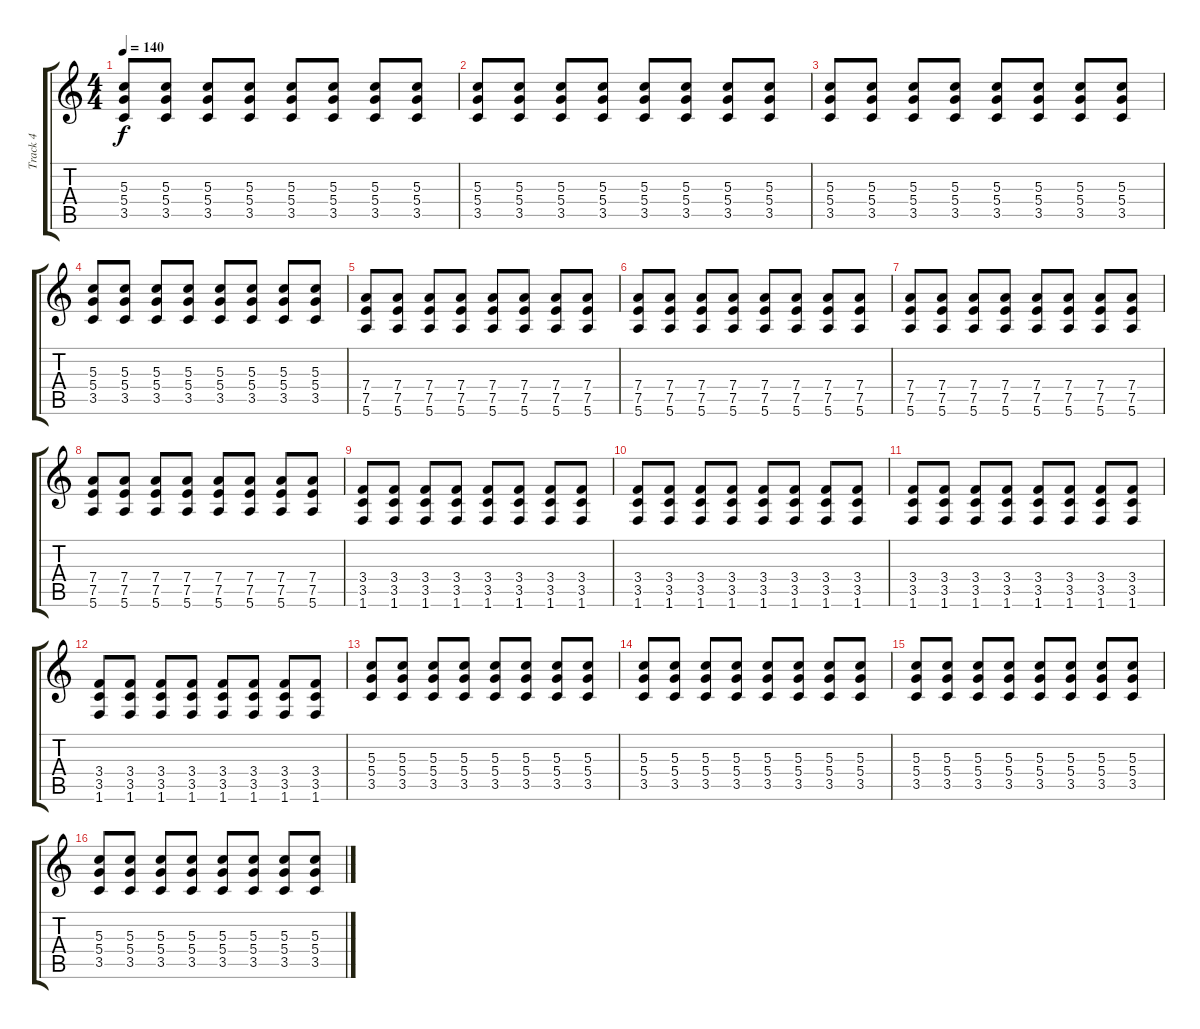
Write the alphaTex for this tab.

\track ("Track 4" "Track 4") {instrument overdrivenguitar}
\staff {score tabs}
\tuning (E4 B3 G3 D3 A2 E2) {hide}
\ts (4 4)
\tempo 140
\clef g2
\ks c
(5.3 5.4 3.5).8{dy f} (5.3 5.4 3.5).8 (5.3 5.4 3.5).8 (5.3 5.4 3.5).8 (5.3 5.4 3.5).8 (5.3 5.4 3.5).8 (5.3 5.4 3.5).8 (5.3 5.4 3.5).8 |
(5.3 5.4 3.5).8 (5.3 5.4 3.5).8 (5.3 5.4 3.5).8 (5.3 5.4 3.5).8 (5.3 5.4 3.5).8 (5.3 5.4 3.5).8 (5.3 5.4 3.5).8 (5.3 5.4 3.5).8 |
(5.3 5.4 3.5).8 (5.3 5.4 3.5).8 (5.3 5.4 3.5).8 (5.3 5.4 3.5).8 (5.3 5.4 3.5).8 (5.3 5.4 3.5).8 (5.3 5.4 3.5).8 (5.3 5.4 3.5).8 |
(5.3 5.4 3.5).8 (5.3 5.4 3.5).8 (5.3 5.4 3.5).8 (5.3 5.4 3.5).8 (5.3 5.4 3.5).8 (5.3 5.4 3.5).8 (5.3 5.4 3.5).8 (5.3 5.4 3.5).8 |
(7.4 7.5 5.6).8 (7.4 7.5 5.6).8 (7.4 7.5 5.6).8 (7.4 7.5 5.6).8 (7.4 7.5 5.6).8 (7.4 7.5 5.6).8 (7.4 7.5 5.6).8 (7.4 7.5 5.6).8 |
(7.4 7.5 5.6).8 (7.4 7.5 5.6).8 (7.4 7.5 5.6).8 (7.4 7.5 5.6).8 (7.4 7.5 5.6).8 (7.4 7.5 5.6).8 (7.4 7.5 5.6).8 (7.4 7.5 5.6).8 |
(7.4 7.5 5.6).8 (7.4 7.5 5.6).8 (7.4 7.5 5.6).8 (7.4 7.5 5.6).8 (7.4 7.5 5.6).8 (7.4 7.5 5.6).8 (7.4 7.5 5.6).8 (7.4 7.5 5.6).8 |
(7.4 7.5 5.6).8 (7.4 7.5 5.6).8 (7.4 7.5 5.6).8 (7.4 7.5 5.6).8 (7.4 7.5 5.6).8 (7.4 7.5 5.6).8 (7.4 7.5 5.6).8 (7.4 7.5 5.6).8 |
(3.4 3.5 1.6).8 (3.4 3.5 1.6).8 (3.4 3.5 1.6).8 (3.4 3.5 1.6).8 (3.4 3.5 1.6).8 (3.4 3.5 1.6).8 (3.4 3.5 1.6).8 (3.4 3.5 1.6).8 |
(3.4 3.5 1.6).8 (3.4 3.5 1.6).8 (3.4 3.5 1.6).8 (3.4 3.5 1.6).8 (3.4 3.5 1.6).8 (3.4 3.5 1.6).8 (3.4 3.5 1.6).8 (3.4 3.5 1.6).8 |
(3.4 3.5 1.6).8 (3.4 3.5 1.6).8 (3.4 3.5 1.6).8 (3.4 3.5 1.6).8 (3.4 3.5 1.6).8 (3.4 3.5 1.6).8 (3.4 3.5 1.6).8 (3.4 3.5 1.6).8 |
(3.4 3.5 1.6).8 (3.4 3.5 1.6).8 (3.4 3.5 1.6).8 (3.4 3.5 1.6).8 (3.4 3.5 1.6).8 (3.4 3.5 1.6).8 (3.4 3.5 1.6).8 (3.4 3.5 1.6).8 |
(5.3 5.4 3.5).8 (5.3 5.4 3.5).8 (5.3 5.4 3.5).8 (5.3 5.4 3.5).8 (5.3 5.4 3.5).8 (5.3 5.4 3.5).8 (5.3 5.4 3.5).8 (5.3 5.4 3.5).8 |
(5.3 5.4 3.5).8 (5.3 5.4 3.5).8 (5.3 5.4 3.5).8 (5.3 5.4 3.5).8 (5.3 5.4 3.5).8 (5.3 5.4 3.5).8 (5.3 5.4 3.5).8 (5.3 5.4 3.5).8 |
(5.3 5.4 3.5).8 (5.3 5.4 3.5).8 (5.3 5.4 3.5).8 (5.3 5.4 3.5).8 (5.3 5.4 3.5).8 (5.3 5.4 3.5).8 (5.3 5.4 3.5).8 (5.3 5.4 3.5).8 |
(5.3 5.4 3.5).8 (5.3 5.4 3.5).8 (5.3 5.4 3.5).8 (5.3 5.4 3.5).8 (5.3 5.4 3.5).8 (5.3 5.4 3.5).8 (5.3 5.4 3.5).8 (5.3 5.4 3.5).8
